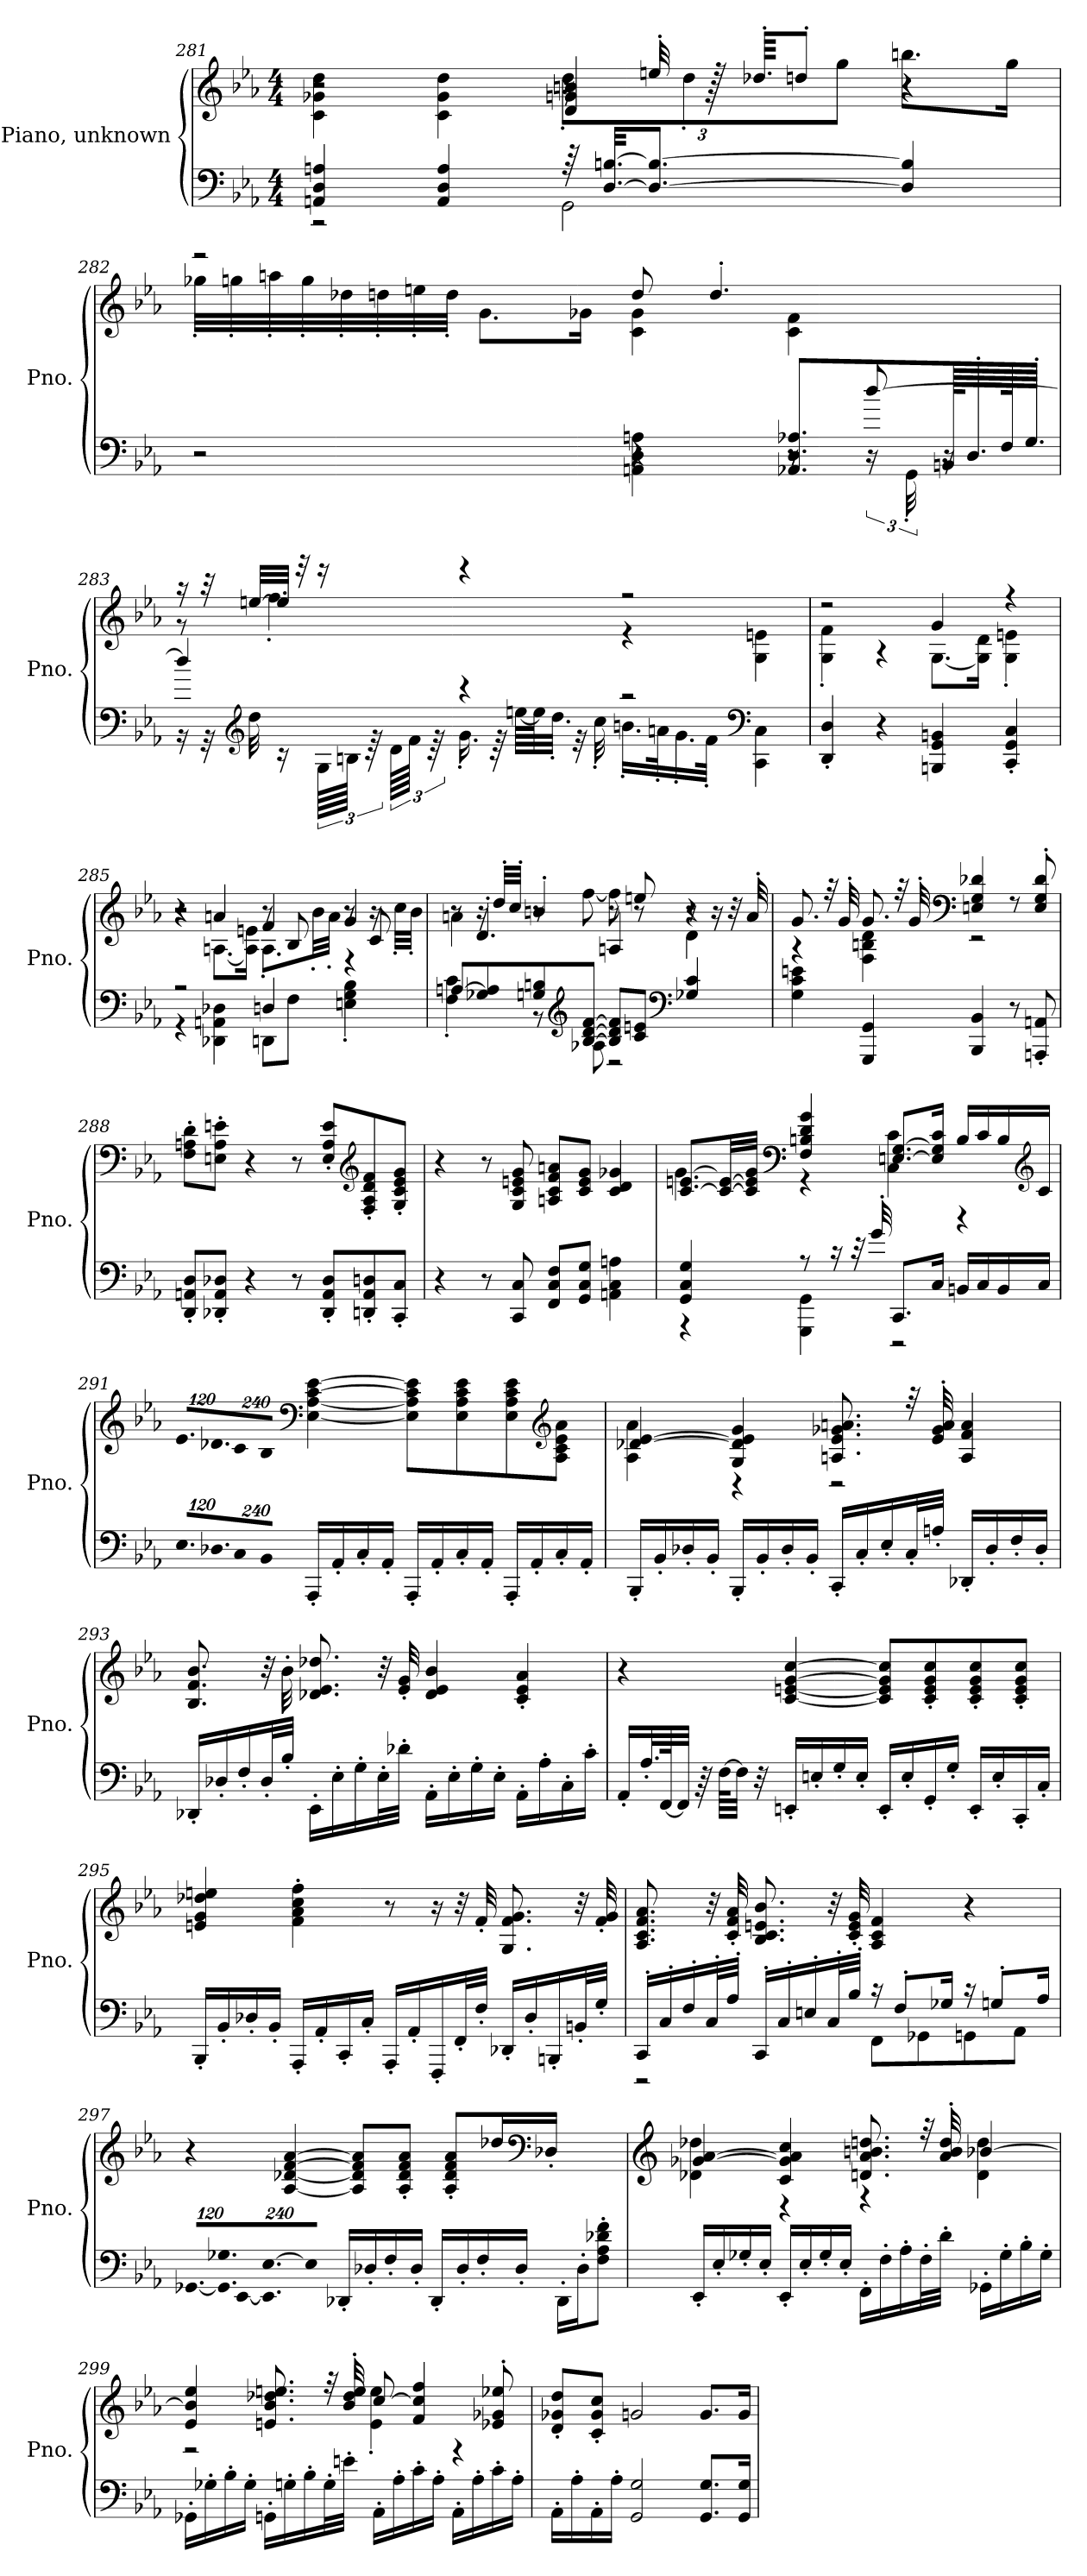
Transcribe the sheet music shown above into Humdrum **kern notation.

**kern	**kern
*part1	*part1
*staff2	*staff1
*I"Piano, unknown	*
*I'Pno.	*
!!LO:LB:g=z
*clefF4	*clefG2
*k[b-e-a-]	*k[b-e-a-]
*M4/4	*M4/4
=281	=281
*^	*^
*	*	*	*^
4AAn/ 4D/ 4An/	2r	2r	4c\ 4g-X\ 4dd\	2r
4AA/ 4D/ 4A/	.	.	4c\ 4g-\ 4dd\	.
*	*	*	*Xbrackettup	*
64r	2GG\	16r	12dd'\L	4d/ 4gn/ 4bn/
[32.D/ [32.Bn/KKL	.	.	.	.
8.D/_ 8.B/_J	.	32een'/	.	.
.	.	.	12dd'\	.
.	.	128r	.	.
.	.	64.dd-X'/KKKL	.	.
.	.	8ddn'/J	.	.
.	.	.	12gg\J	.
4D/] 4B/]	.	4r	8.bbn\L	4r
.	.	.	16gg\Jk	.
*	*	*	*v	*v
!!LO:LB:g=z
=282	=282	=282	=282
*	*^	*	*
2r	2r	2r	2r	32gg-X'\LLL
.	.	.	.	32ggn'\
.	.	.	.	32aan'\
.	.	.	.	32gg'\
.	.	.	.	32dd-X'\
.	.	.	.	32ddn'\
.	.	.	.	32een'\
.	.	.	.	32dd'\JJJ
.	.	.	.	8.g\L
.	.	.	.	16g-X\Jk
4r	4AAn\ 4D\ 4An\	4r	8dd/	4c\ 4g-\
.	.	.	4.dd'/	.
8r	8r	8.AA-X/ 8.D/ 8.A-X/L	.	4c\ 4f\
[8dd/	24r	.	.	.
.	48GG'\	.	.	.
.	16r	128BBn/KLLL	.	.
.	.	64.D'/	.	.
.	.	128F/K	.	.
.	.	64.G'/JJJJ	.	.
*	*v	*v	*	*
!!LO:LB:g=z	!!
=283	=283	=283	=283
4dd/]	16r	16r	8r
.	32r	32r	.
*clefG2	*	*	*
.	32dd\	[32een/LLL	.
.	16r	32ee/JJJ]	4.ff'\
.	.	32r	.
.	96G\LLLL	16r	.
.	96Bn\JJJJ	.	.
.	96r	.	.
.	96d\LLLL	.	.
.	96f\JJJJ	.	.
.	96r	.	.
4r	16.g'\	4r	.
.	64r	.	.
.	[64een\LLLL	.	.
.	64ee\J]	.	.
.	32.dd'\JJJ	.	.
.	32r	.	.
.	32cc'\	.	.
2r	16.bn'\LL	2r	4r
.	32an'\K	.	.
.	16.g'\	.	.
.	32f'\JJk	.	.
*clefF4	*	*	*
.	4CC\ 4C\	.	4G\ 4en\
*v	*v	*	*
=284	=284	=284
4DD/' 4D/'	2r	4G\' 4f\'
4r	.	4r
4BBBn/ 4GG/ 4BBn/	4g/	[8.G\L
.	.	16G\] 16d\Jk
4CC/' 4GG/' 4C/'	4r	4G\' 4en\'
!!LO:LB:g=z
=285	=285	=285
*^	*	*^
2r	4r	4r	4r	2r
.	4DD-X\ 4AAn\ 4D-X\	4an/	[8.An\L	.
.	.	.	16A\] 16en\Jk	.
4Dn/	8DDn\L	4f/	8.A'\L	8r
.	8F\J	.	.	8B-/
.	.	.	32b-'\LL	.
.	.	.	32a'\JJJ	.
4r	4En\' 4G\' 4B-\'	4g/	8r	8r
.	.	.	16r	8c/
.	.	.	32cc'\LLL	.
.	.	.	32b-'\JJJ	.
=286	=286	=286	=286	=286
[8An/L	4F\' 4c\'	8r	4an\	8r
8G-X/ 8A/]	.	16r	.	4.d'/
.	.	32dd'/LLL	.	.
.	.	32cc'/JJJ	.	.
8Gn/ 8Bn/	8r	4bn'/	8r	.
*clefG2	*	*	*	*
[8B/ [8d/ [8f/J	8A-X\	.	[8ff\	.
8B/] 8d/] 8f/]L	2r	8r	8ff\]	4An/
8c/ 8en/J	.	8een/	8r	.
*clefF4	*	*	*	*
4G-X/ 4c/	.	8r	4d\	4r
.	.	16r	.	.
.	.	32r	.	.
.	.	32a'/	.	.
*v	*v	*	*	*
*	*	*v	*v
!!LO:LB:g=z
=287	=287	=287
4G\ 4c\ 4en\	8.g/	4r
.	32r	.
.	32g'/	.
4GGG/ 4GG/	8.g/	4F\ 4Bn\ 4d\
.	32r	.
.	32g'/	.
*	*clefF4	*
4BBB-/ 4BB-/	4En/ 4G/ 4d-X/	2r
8r	8r	.
8AAAn/' 8AAn/'	8E/' 8G/' 8d-/'	.
*	*v	*v
=288	=288
8DD/' 8AAn/' 8D/'L	8F\' 8An\' 8d\'L
8DD-X/' 8AA/' 8D-X/'J	8En\' 8A\' 8en\'J
4r	4r
8r	8r
8DD-/' 8AA/' 8D-/'L	8E/' 8A/' 8e/'L
*	*clefG2
8DDn/' 8AA/' 8Dn/'	8F/' 8A/' 8d/' 8f/'
8CC/' 8C/'J	8G/' 8c/' 8e/' 8g/'J
=289	=289
4r	4r
8r	8r
8CC/ 8C/	8G/ 8c/ 8en/ 8g/
8FF/ 8C/ 8F/L	8An/ 8c/ 8f/ 8an/L
8GG/ 8C/ 8G/J	8c/ 8e/ 8g/J
4AAn\ 4C\ 4An\	4c/ 4d/ 4g-X/
!!LO:PB:g=z
=290	=290
*^	*^
4GG/ 4C/ 4G/	4r	[8.c/ [8.en/L	4g\
.	.	32c/_ 32e/_LL	.
.	.	32c/] 32e/] 32g/JJJ	.
*	*	*clefF4	*
8r	4GGG\ 4GG\	4F/ 4Bn/ 4d/ 4g/	4r
16r	.	.	.
32r	.	.	.
32g'/	.	.	.
8.CC/L	2r	[8.En/ [8.G/L	4C\ 4c\
16C/Jk	.	16E/] 16G/] 16c/Jk	.
16BBn/LL	.	16B/LL	4r
16C/	.	16c/	.
16BB/	.	16B/	.
*	*	*clefG2	*
16C/JJ	.	16c/JJ	.
*v	*v	*	*
*	*v	*v
=291	=291
*Xbrackettup	*
!LO:N:vis=32.	!LO:N:vis=32.
1920%103E-/LLL	1920%103e-/LLL
!LO:N:vis=32.	!LO:N:vis=32.
1920%103D-X/J	1920%103d-X/J
!LO:N:vis=16	!LO:N:vis=16
1920%137C/	1920%137c/
!LO:N:vis=16	!LO:N:vis=16
1920%137BB-/JJ	1920%137B-/JJ
*	*clefF4
16AAA-'/LL	[4E-\ [4A-\ [4c\ [4e-\
16AA-'/	.
16C'/	.
16AA-'/JJ	.
16AAA-'/LL	8E-\] 8A-\] 8c\] 8e-\]L
16AA-'/	.
16C'/	8E-\ 8A-\ 8c\ 8e-\
16AA-'/JJ	.
16AAA-'/LL	8E-\ 8A-\ 8c\ 8e-\
16AA-'/	.
*	*clefG2
16C'/	8A-\ 8c\ 8e-\ 8a-\J
16AA-'/JJ	.
!!LO:LB:g=z
=292	=292
*	*^
16BBB-'/LL	[4d-X/ [4e-/	4A-\ 4a-\
16BB-'/	.	.
16D-X'/	.	.
16BB-'/JJ	.	.
16BBB-'/LL	4G/ 4d-/] 4e-/] 4g/	4r
16BB-'/	.	.
16D-'/	.	.
16BB-'/JJ	.	.
16CC'/LL	8.An/ 8.e-/ 8.g-X/ 8.an/	2r
16C'/	.	.
16E-'/	.	.
32C'/L	32r	.
32An'/JJJ	32e-/' 32g-/' 32a/'	.
16DD-X'/LL	4A/ 4f/ 4a/	.
16D-'/	.	.
16F'/	.	.
16D-'/JJ	.	.
*	*v	*v
=293	=293
16DD-X'/LL	8.B-/ 8.f/ 8.b-/
16D-X'/	.
16F'/	.
32D-'/L	32r
32B-'/JJJ	32b-'\
16EE-'\LL	8.d-X/ 8.e-/ 8.dd-X/
16E-'\	.
16G'\	.
32E-'\L	32r
32d-X'\JJJ	32e-/' 32g/'
16AA-'\LL	4d-/ 4e-/ 4b-/
16E-'\	.
16G'\	.
16E-'\JJ	.
16AA-'\LL	4c/' 4e-/' 4a-/'
16A-'\	.
16C'\	.
16c'\JJ	.
!!LO:LB:g=z
=294	=294
16AA-'/LL	4r
32.A-'/L	.
[64FF/K	.
32FF/JJJ]	.
64r	.
[64F\KLLL	.
32F\JJJ]	.
32r	.
16EEn'/LL	[4c/ [4en/ [4g/ [4cc/
16En'/	.
16G'/	.
16E'/JJ	.
16EE'/LL	8c/] 8e/] 8g/] 8cc/]L
16E'/	.
16GG'/	8c/' 8e/' 8g/' 8cc/'
16G'/JJ	.
16EE'/LL	8c/' 8e/' 8g/' 8cc/'
16E'/	.
16CC'/	8c/' 8e/' 8g/' 8cc/'J
16C'/JJ	.
=295	=295
16BBB-'/LL	4en/ 4g/ 4dd-X/ 4een/
16BB-'/	.
16D-X'/	.
16BB-'/JJ	.
16AAA-'/LL	4f\' 4a-\' 4cc\' 4ff\'
16AA-'/	.
16CC'/	.
16C'/JJ	.
16AAA-'/LL	8r
16AA-'/	.
16FFF'/	16r
32FF'/L	32r
32F'/JJJ	32f'/
16DD-X'/LL	8.G/ 8.f/ 8.g/
16D-'/	.
16BBBn'/	.
32BBn'/L	32r
32G'/JJJ	32f/' 32g/'
!!LO:LB:g=z
=296	=296
*^	*
16CC'/LL	2r	8.A-/ 8.c/ 8.f/ 8.a-/
16C'/	.	.
16F'/	.	.
32C'/L	.	32r
32A-'/JJJ	.	32c/' 32f/' 32a-/'
16CC'/LL	.	8.B-/ 8.c/ 8.en/ 8.b-/
16C'/	.	.
16En'/	.	.
32C'/L	.	32r
32B-'/JJJ	.	32c/' 32e/' 32g/'
16r	8FF\L	4A-/ 4c/ 4f/
8F'/L	.	.
.	8GG-X\	.
16G-X/Jk	.	.
16r	8GGn\	4r
8Gn'/L	.	.
.	8AA-\J	.
16A-/Jk	.	.
*v	*v	*
!!LO:LB:g=z
=297	=297
!LO:N:vis=32.	!
[1920%103GG-X/LLL	4r
!LO:N:vis=32.	!
1920%103GG-/] 1920%103G-X/J	.
!LO:N:vis=16	!
[1920%137EE-/	.
!LO:N:vis=32.	!
1920%103EE-/] [1920%103E-/L	.
!LO:N:vis=64	!
960%17E-/JJJk]	.
16DD-X'/LL	[4A-/ [4d-X/ [4f/ [4a-/
16D-X'/	.
16F'/	.
16D-'/JJ	.
16DD-'/LL	8A-/] 8d-/] 8f/] 8a-/]L
16D-'/	.
16F'/	8A-/' 8d-/' 8f/' 8a-/'J
16D-'/JJ	.
16DD-'\LL	8A-/' 8d-/' 8f/' 8a-/'L
16D-'\J	.
8F\' 8A-\' 8d-X\' 8f\'J	16dd-X/L
*	*clefF4
.	16D-X'/JJ
!!LO:LB:g=z
=298	=298
*	*clefG2
*	*^
16EE-'/LL	[4g-X/ [4a-/	4d-X\ 4dd-X\
16E-'/	.	.
16G-X'/	.	.
16E-'/JJ	.	.
16EE-'/LL	4c/ 4g-/] 4a-/] 4cc/	4r
16E-'/	.	.
16G-'/	.	.
16E-'/JJ	.	.
16FF'\LL	8.dn/ 8.a-/ 8.bn/ 8.ddn/	4r
16F'\	.	.
16A-'\	.	.
32F'\L	32r	.
32d'\JJJ	32a-/' 32b/' 32dd/'	.
16GG-X'\LL	[4b-X/	4d\ 4dd\
16G-'\	.	.
16B-'\	.	.
16G-'\JJ	.	.
=299	=299	=299
16GG-X'\LL	4e-/ 4b-/] 4ee-/	2r
16G-X'\	.	.
16B-'\	.	.
16G-'\JJ	.	.
16GGn'\LL	8.en/ 8.b-/ 8.dd-X/ 8.een/	.
16Gn'\	.	.
16B-'\	.	.
32G'\L	32r	.
32en'\JJJ	32b-/' 32dd-/' 32ee/'	.
16AA-'\LL	[8cc/	4e\' 4ee\'
16A-'\	.	.
16c'\	4f/ 4cc/] 4ff/	.
16A-'\JJ	.	.
16AA-'\LL	.	4r
16A-'\	.	.
16c'\	8e-X/' 8g-X/' 8ee-X/'	.
16A-'\JJ	.	.
*	*v	*v
!!LO:PB:g=z
=300	=300
16AA-'\LL	8d/' 8g-X/' 8dd/'L
16A-'\	.
16AA-'\	8c/' 8g-/' 8cc/'J
16A-'\JJ	.
2GG/ 2G/	2gn/
8.GG/ 8.G/L	8.g/L
16GG/ 16G/Jk	16g/Jk
=	=
*-	*-
